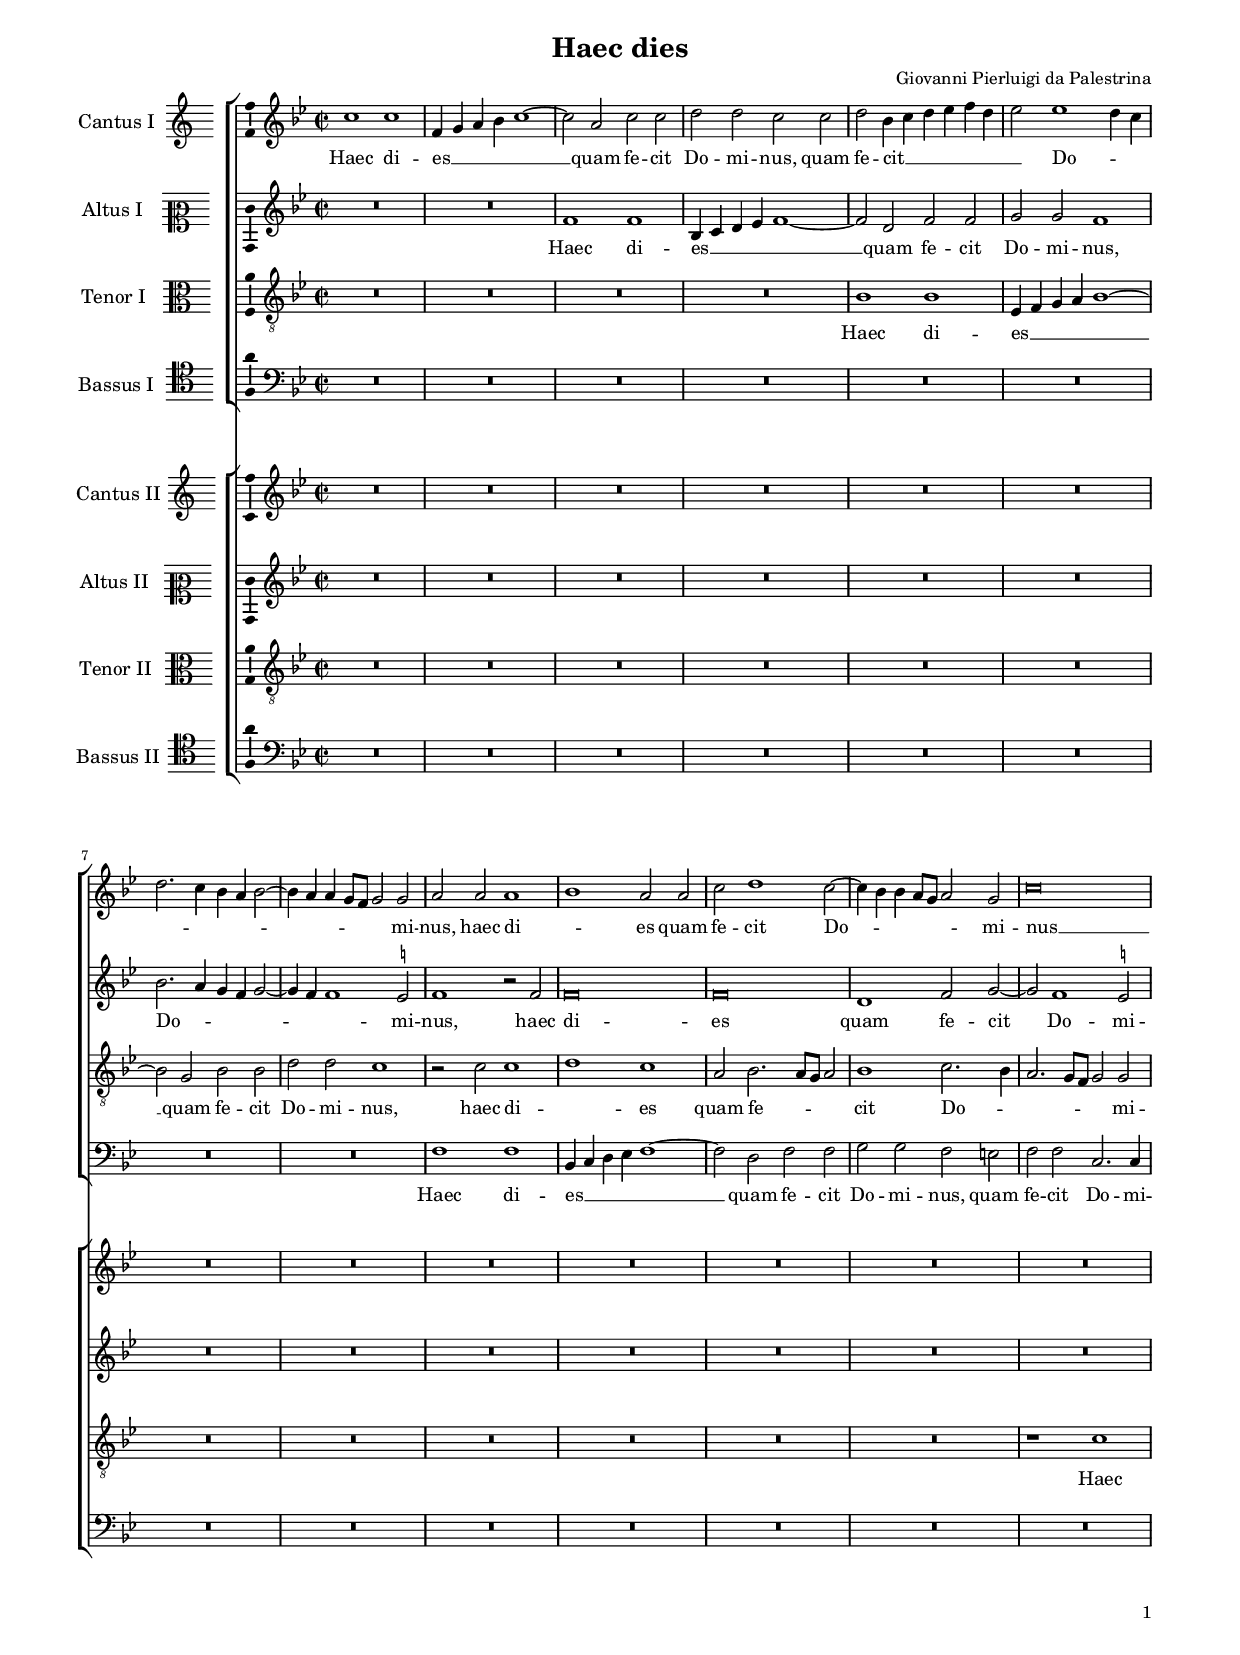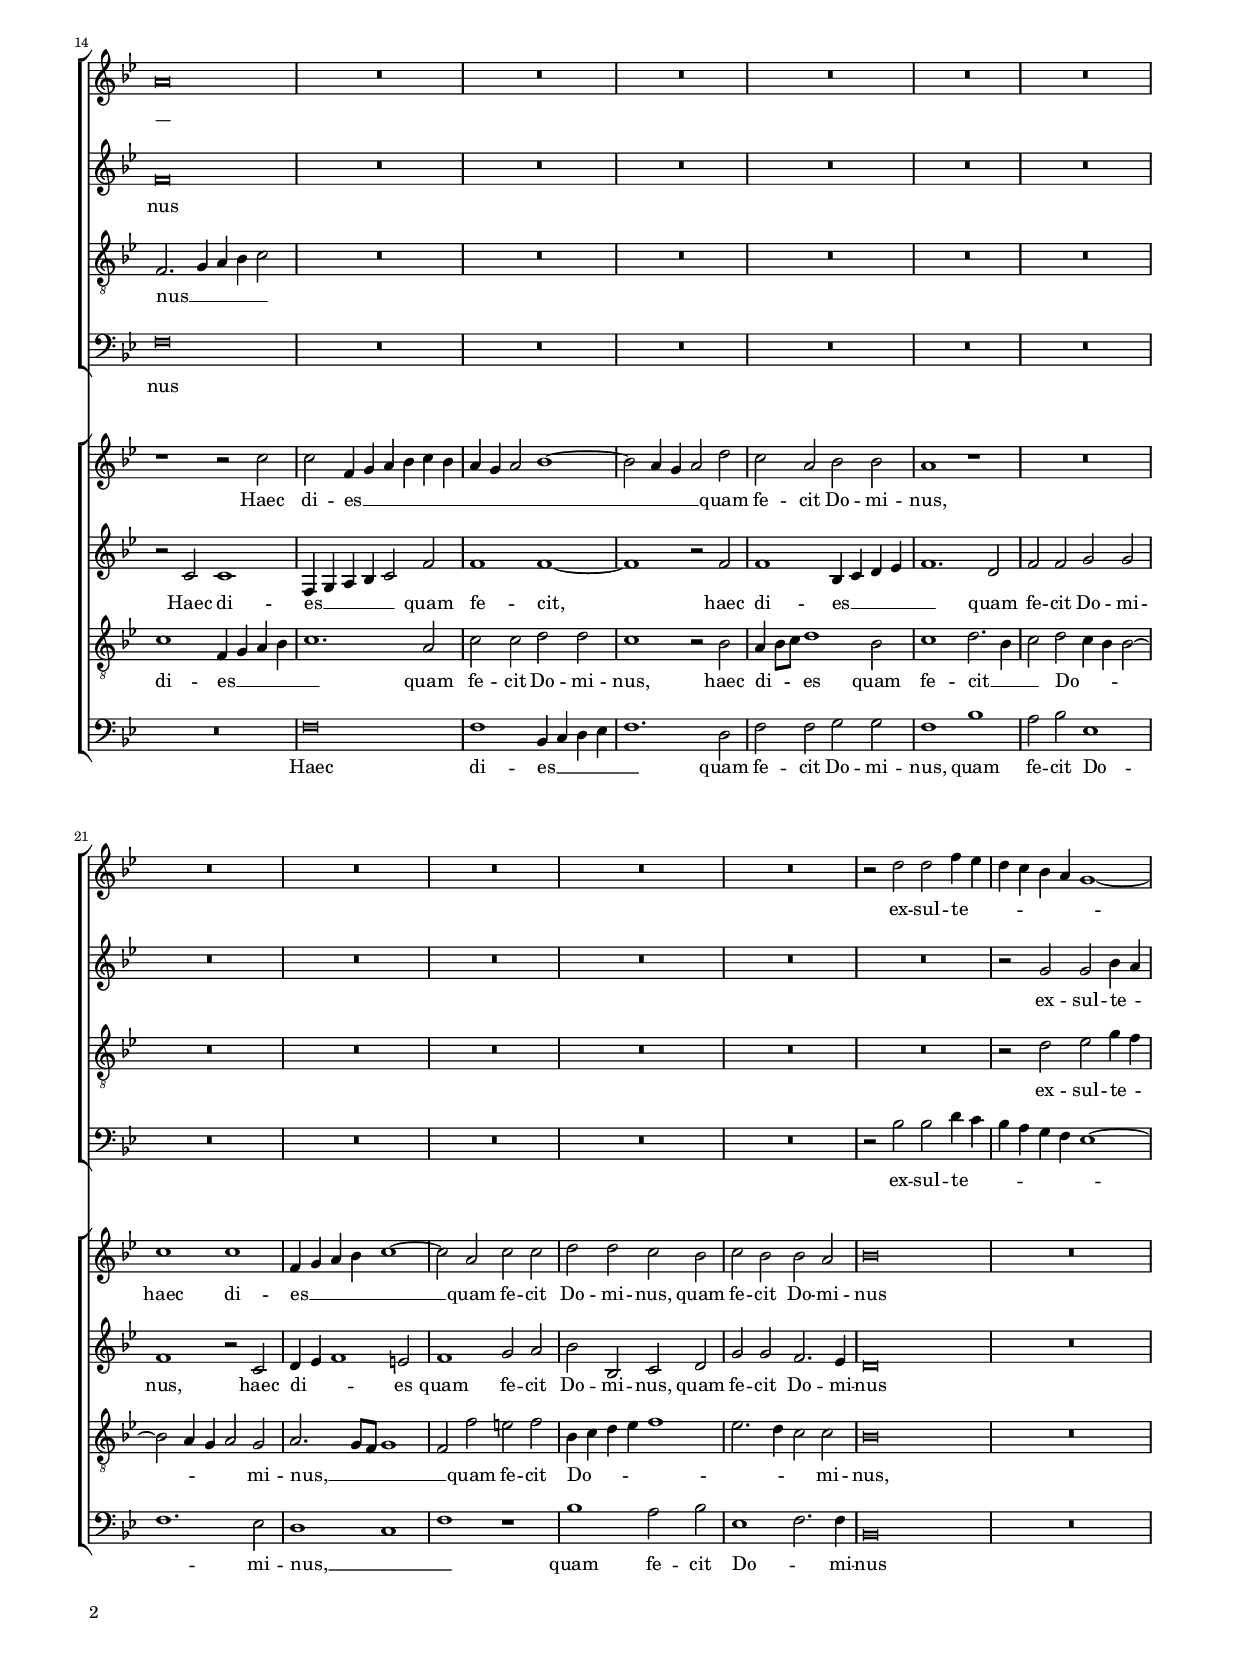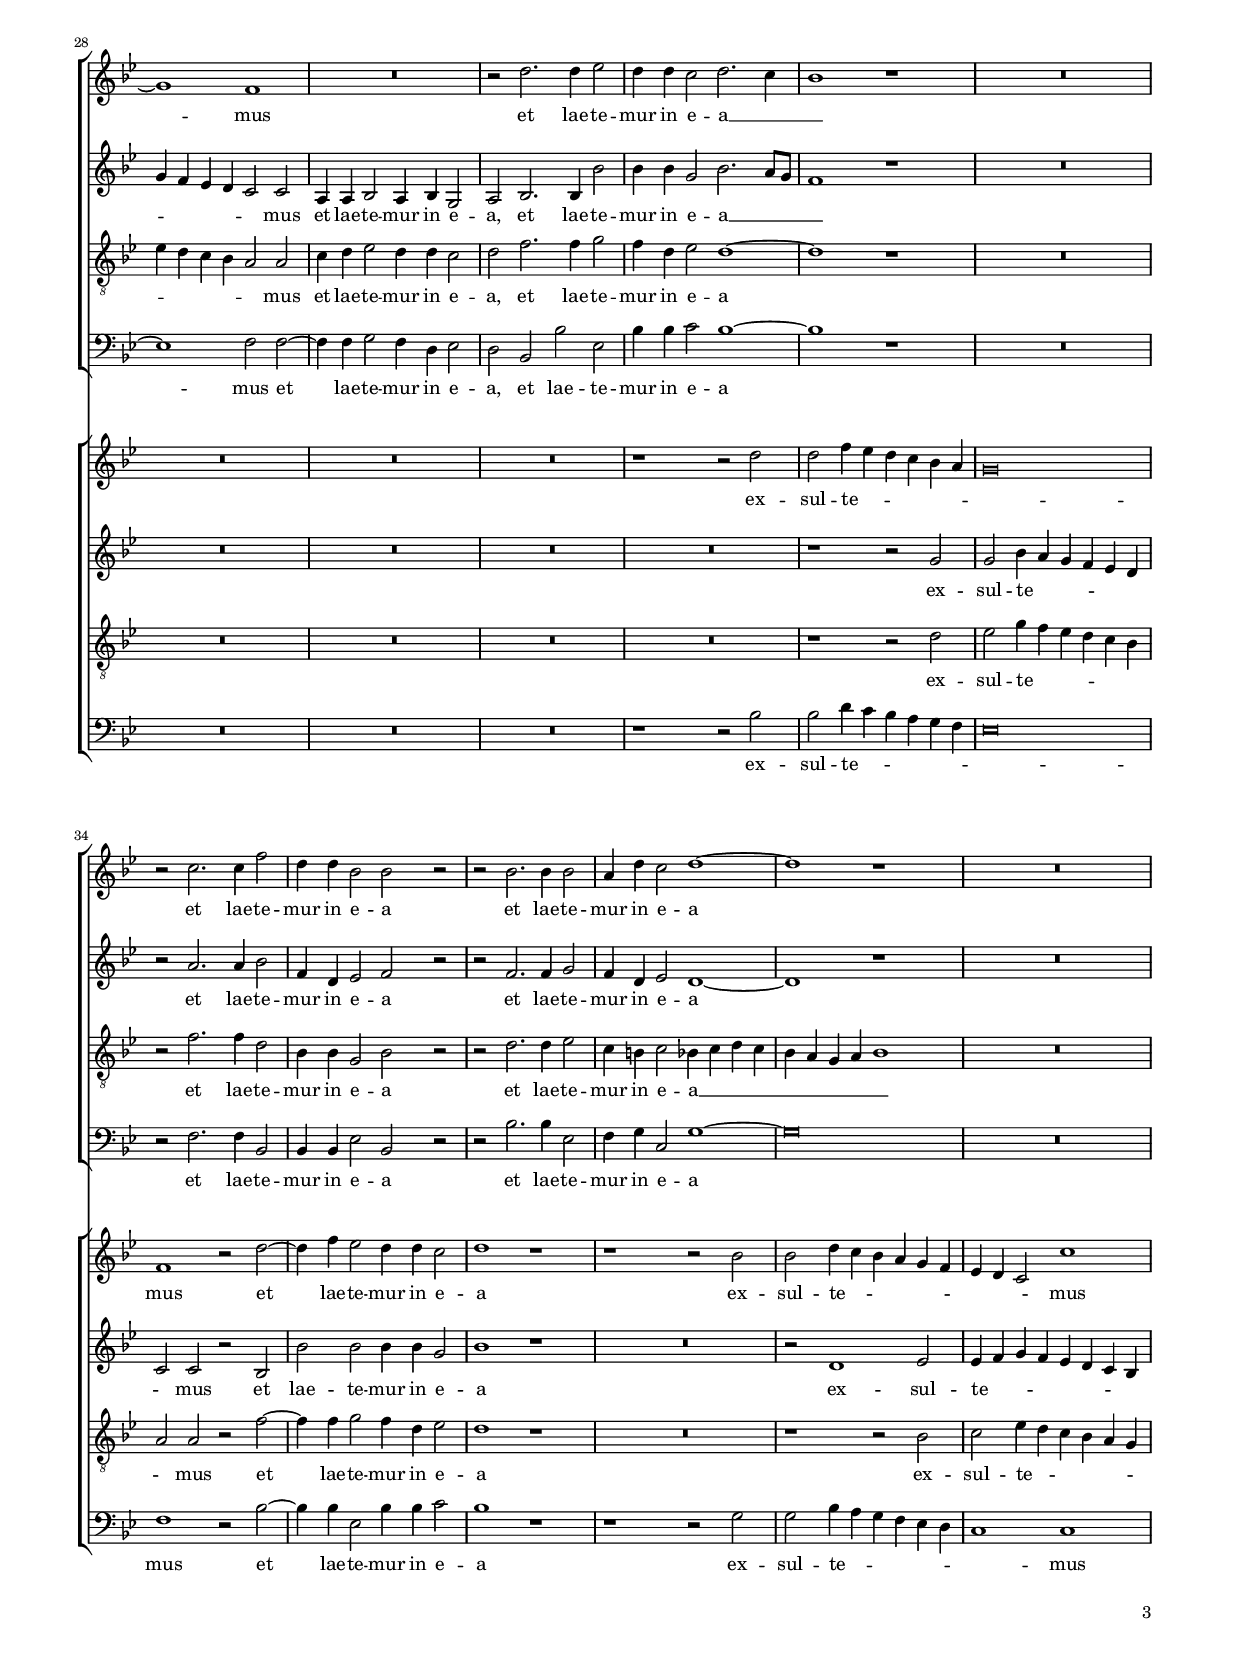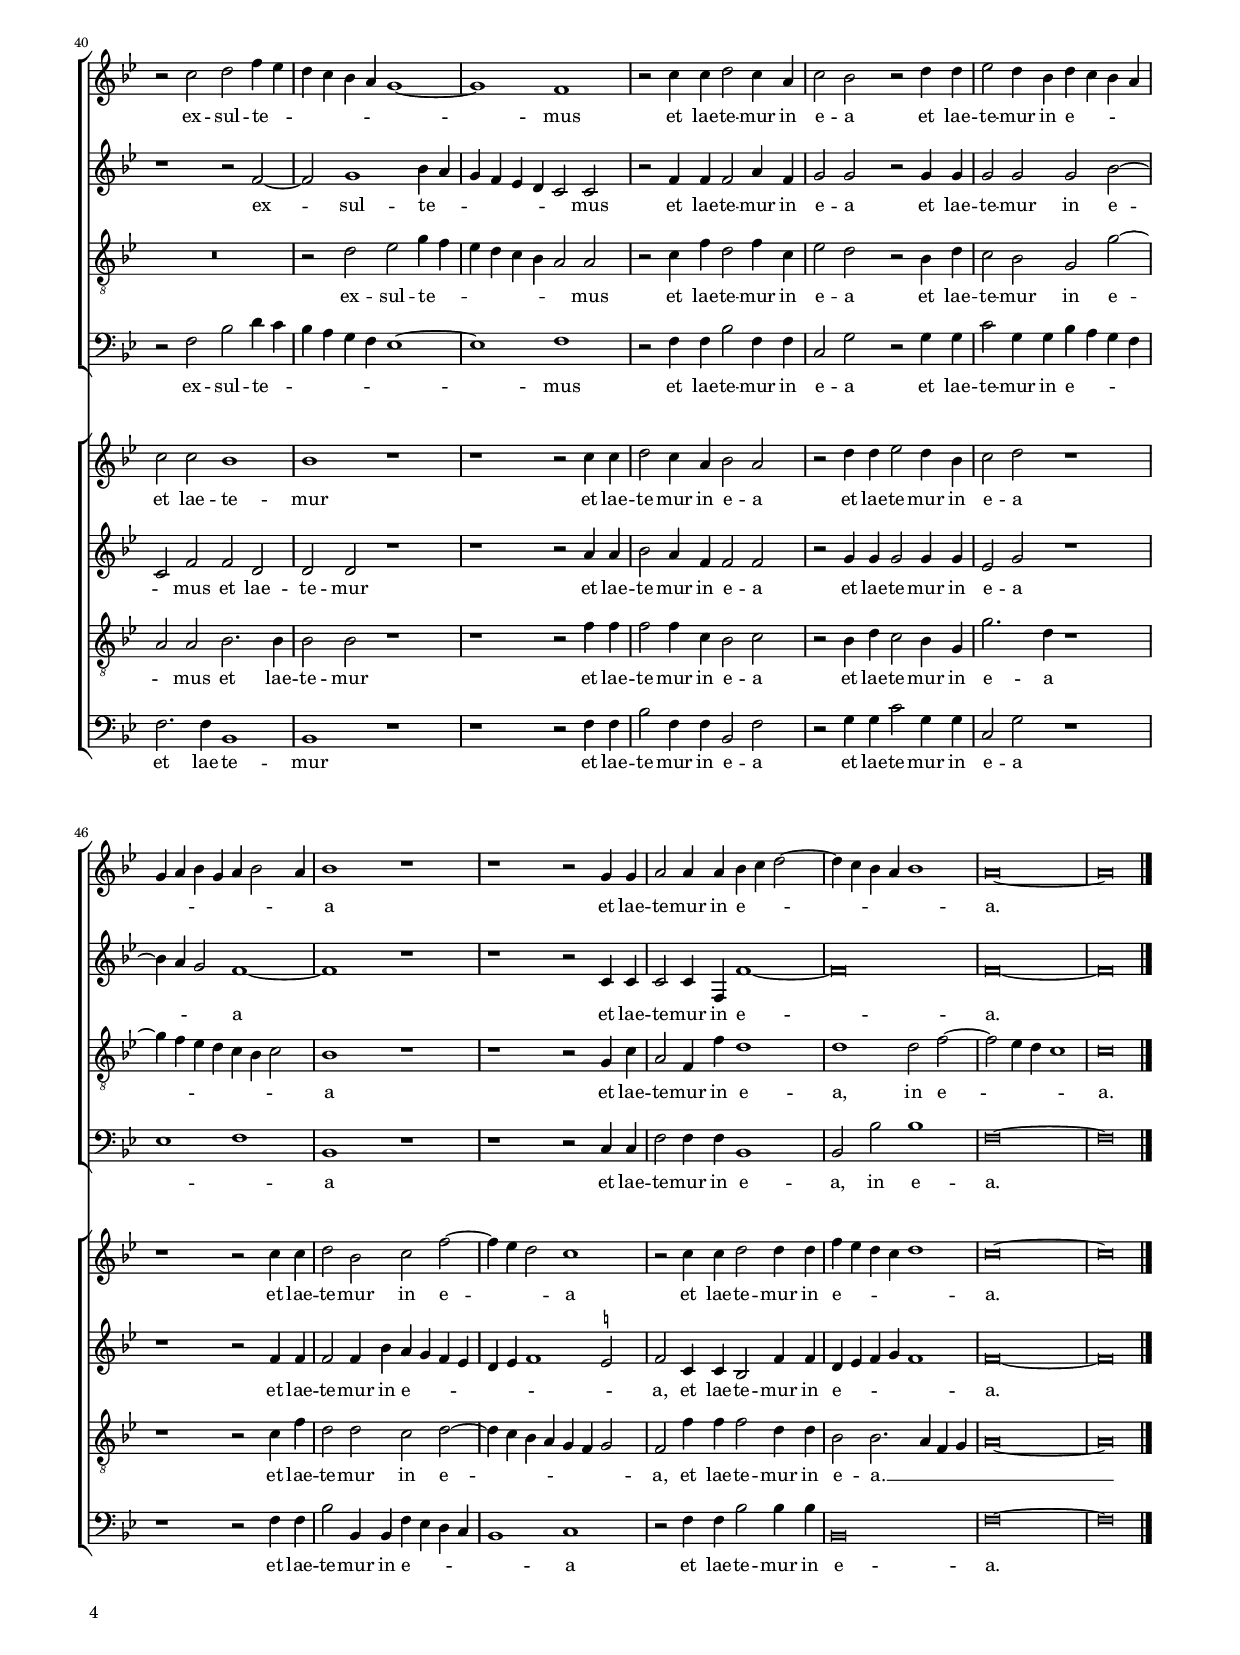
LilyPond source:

\header 
{
	title="Haec dies"
	composer="Giovanni Pierluigi da Palestrina"
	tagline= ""
}

\version "2.24.2"
\include "deutsch.ly"
#(set-global-staff-size 15)
% #(set-default-paper-size "letter")
#(ly:set-option 'point-and-click #f)


\paper
	{
	top-margin = 1.7 \cm
	bottom-margin = 1.1 \cm
	left-margin = 1.5 \cm
	right-margin = 1.5 \cm
	print-page-number = ##f
	ragged-bottom = ##f
	ragged-last-bottom = ##t
	systems-per-page = 2
	page-count = 4
	system-system-spacing = #'((basic-distance . 18) (minimum-distance . 14) (padding . 7) (strechability . 250))
	oddFooterMarkup=\markup   \fill-line { "" \fromproperty #'page:page-number-string }
	evenFooterMarkup=\markup  \fill-line { \fromproperty #'page:page-number-string "" }
	last-bottom-spacing = #'((basic-distance . 12) (minimum-distance . 7) (padding . 4))
	}


global =  
	{
	\key c\major
	\time 2/2 \set Score.measureLength = #(ly:make-moment 2/1)
	\skip 1*2*52 \bar "|."
	}

	ficta = { \once \set suggestAccidentals = ##t }
	
	forget = #(define-music-function (music) (ly:music?) #{
	\accidentalStyle forget
	$music
	\accidentalStyle default
	#})

	
incipitcantusprimus = \markup { \score {
	{
	\set Staff.instrumentName = \markup { \fontsize #1 "Cantus I" }
	\key c \major
	\clef violin
	s4 \bar ""
	}
	\layout  {
	raggedright = ##t
	indent = 1.6 \cm
	line-width = 2.4\cm
	\context { \Staff \remove Time_signature_engraver }
	\override Staff.Clef.Y-extent = #'(0 . 0)
	}} \hspace #1 }
	 
incipitaltusprimus = \markup { \score {
	{
	\set Staff.instrumentName = \markup { \fontsize #1 "Altus I" }
	\key c \major
	\clef mezzosoprano
	s4 \bar ""
	}
	\layout  {
	raggedright = ##t
	indent = 1.6 \cm
	line-width = 2.4\cm
	\context { \Staff \remove Time_signature_engraver }
	\override Staff.Clef.Y-extent = #'(0 . 0)
	}} \hspace #1 }
	 
incipittenorprimus = \markup { \score {
	{
	\set Staff.instrumentName = \markup { \fontsize #1 "Tenor I" }
	\key c \major
	\clef alto
	s4 \bar ""
	}
	\layout  {
	raggedright = ##t
	indent = 1.6 \cm
	line-width = 2.4\cm
	\context { \Staff \remove Time_signature_engraver }
	\override Staff.Clef.Y-extent = #'(0 . 0)
	}} \hspace #1 }


incipitbassusprimus = \markup { \score {
	{
	\set Staff.instrumentName = \markup { \fontsize #1 "Bassus I" }
	\key c \major
	\clef tenor
	s4 \bar ""
	}
	\layout  {
	raggedright = ##t
	indent = 1.6 \cm
	line-width = 2.4\cm
	\context { \Staff \remove Time_signature_engraver }
	\override Staff.Clef.Y-extent = #'(0 . 0)
	}} \hspace #1 }

incipitcantussecundus = \markup { \score {
	{
	\set Staff.instrumentName = \markup { \fontsize #1 "Cantus II" }
	\key c \major
	\clef violin
	s4 \bar ""
	}
	\layout  {
	raggedright = ##t
	indent = 1.6 \cm
	line-width = 2.4\cm
	\context { \Staff \remove Time_signature_engraver }
	\override Staff.Clef.Y-extent = #'(0 . 0)
	}} \hspace #1 }


incipitaltussecundus = \markup { \score {
	{
	\set Staff.instrumentName = \markup { \fontsize #1 "Altus II" }
	\key c \major
	\clef mezzosoprano
	s4 \bar ""
	}
	\layout  {
	raggedright = ##t
	indent = 1.6 \cm
	line-width = 2.4\cm
	\context { \Staff \remove Time_signature_engraver }
	\override Staff.Clef.Y-extent = #'(0 . 0)
	}} \hspace #1 }


incipittenorsecundus = \markup { \score {
	{
	\set Staff.instrumentName = \markup { \fontsize #1 "Tenor II" }
	\key c \major
	\clef alto
	s4 \bar ""
	}
	\layout  {
	raggedright = ##t
	indent = 1.6 \cm
	line-width = 2.4\cm
	\context { \Staff \remove Time_signature_engraver }
	\override Staff.Clef.Y-extent = #'(0 . 0)
	}} \hspace #1 }	


incipitbassussecundus = \markup { \score {
	{
	\set Staff.instrumentName = \markup { \fontsize #1 "Bassus II" }
	\key c \major
	\clef tenor
	s4 \bar ""
	}
	\layout  {
	raggedright = ##t
	indent = 1.6 \cm
	line-width = 2.4\cm
	\context { \Staff \remove Time_signature_engraver }
	\override Staff.Clef.Y-extent = #'(0 . 0)
	}} \hspace #1 }

cantusprimus =  \relative c''
	{
	d1 d
	g,4 a h c d1~
	d2 h d d
	e2 e d d
%5
	e2 c4 d e f g e |
	f2 f1 e4 d
	e2. d4 c h c2~
	c4 h h a8 g a2 a
	h2 h h1
%10
	c1 h2 h |
	d2 e1 d2~
	d4 c c h8 a h2 a
	d\breve
	h\breve
%15
	R\breve |
	R\breve
	R\breve
	R\breve
	R\breve
%20
	R\breve |
	R\breve
	R\breve
	R\breve
	R\breve
%25
	R\breve |
	r2 e e g4 f
	e4 d c h a1~
	a1 g
	R\breve
%30
	r2 e'2. e4 f2 |
	e4 e d2 e2. d4
	c1 r
	R\breve
	r2 d2. d4 g2
%35
	e4 e c2 c r |
	r2 c2. c4 c2
	h4 e d2 e1~
	e1 r
	R\breve
%40
	r2 d e g4 f |
	e4 d c h a1~
	a1 g
	r2 d'4 d e2 d4 h
	d2 c r e4 e
%45
	f2 e4 c e d c h
	a4 h c a h c2 h4
	c1 r
	r1 r2 a4 a
	h2 h4 h c d e2~
%50
	e4 d c h c1 |
	h\breve~
	h\breve |
	}

altusprimus =  \relative c' 
	{
	R\breve
	R\breve
	g'1 g
	c,4 d e f g1~
%5
	g2 e g g |
	a2 a g1
	c2. h4 a g a2~
	a4 g g1 \ficta fis2
	g1 r2 g
%10
	g\breve |
	g\breve
	e1 g2 a~
	a2 g1 \ficta fis2
	g\breve
%15
	R\breve |
	R\breve
	R\breve
	R\breve
	R\breve
%20
	R\breve |
	R\breve
	R\breve
	R\breve
	R\breve
%25
	R\breve |
	R\breve
	r2 a a c4 h
	a4 g f e d2 d
	h4 h c2 h4 c a2
%30
	h2 c2. c4 c'2 |
	c4 c a2 c2. h8 a
	g1 r
	R\breve
	r2 h2. h4 c2
%35
	g4 e f2 g r |
	r2 g2. g4 a2
	g4 e f2 e1~
	e1 r
	R\breve
%40
	r1 r2 g~ |
	g2 a1 c4 h
	a4 g f e d2 d
	r2 g4 g g2 h4 g
	a2 a r a4 a
%45
	a2 a a c~ |
	c4 h a2 g1~
	g1 r
	r1 r2 d4 d
	d2 d4 g, g'1~
%50
	g\breve |
	g\breve~
	g\breve |
	}

tenorprimus =  \relative c' 
	{
	R\breve
	R\breve
	R\breve
	R\breve
%5
	c1 c |
	f,4 g a h c1~
	c2 a c c
	e2 e d1
	r2 d d1
%10
	e1 d |
	h2 c2. h8 a h2
	c1 d2. c4
	h2. a8 g a2 a
	g2. a4 h c d2
%15
	R\breve |
	R\breve
	R\breve
	R\breve
	R\breve
%20
	R\breve |
	R\breve
	R\breve
	R\breve
	R\breve
%25
	R\breve |
	R\breve
	r2 e f a4 g
	f4 e d c h2 h
	d4 e f2 e4 e d2
%30
	e2 g2. g4 a2 |
	g4 e f2 e1~
	e1 r
	R\breve
	r2 g2. g4 e2
%35
	c4 c a2 c r |
	r2 e2. e4 f2
	d4 cis d2 c4 d e d
	c4 h a h c1
	R\breve
%40
	R\breve |
	r2 e f a4 g
	f4 e d c h2 h
	r2 d4 g e2 g4 d
	f2 e r c4 e
%45
	d2 c a a'~ |
	a4 g f e d c d2
	c1 r
	r1 r2 a4 d
	h2 g4 g' e1
%50
	e1 e2 g~ |
	g2 f4 e d1
	d\breve |
	}

bassusprimus  =  \relative c 
	{
	R\breve
	R\breve
	R\breve
	R\breve
%5
	R\breve |
	R\breve
	R\breve
	R\breve
	g'1 g
%10
	c,4 d e f g1~ |
	g2 e g g
	a2 a g fis
	g2 g d2. d4
	g\breve
%15
	R\breve |
	R\breve
	R\breve
	R\breve
	R\breve
%20
	R\breve |
	R\breve
	R\breve
	R\breve
	R\breve
%25
	R\breve |
	r2 c c e4 d
	c4 h a g f1~
	f1 g2 g~
	g4 g a2 g4 e f2
%30
	e2 c c' f, |
	c'4 c d2 c1~
	c1 r
	R\breve
	r2 g2. g4 c,2
%35
	c4 c f2 c r |
	r2 c'2. c4 f,2
	g4 a d,2 a'1~
	a\breve
	R\breve
%40
	r2 g c e4 d |
	c4 h a g f1~
	f1 g
	r2 g4 g c2 g4 g
	d2 a' r a4 a
%45
	d2 a4 a c h a g
	f1 g
	c,1 r
	r1 r2 d4 d
	g2 g4 g c,1
%50
	c2 c' c1
	g\breve~
	g\breve |
	}

cantussecundus =  \relative c''
	{
	R\breve
	R\breve
	R\breve
	R\breve
%5
	R\breve |
	R\breve
	R\breve
	R\breve
	R\breve
%10
	R\breve |
	R\breve
	R\breve
	R\breve
	r1 r2 d
%15
	d2 g,4 a h c d c |
	h4 a h2 c1~
	c2 h4 a h2 e
	d2 h c c 
	h1 r
%20
	R\breve |
	d1 d
	g,4 a h c d1~
	d2 h d d
	e2 e d c
%25
	d2 c c h |
	c\breve
	R\breve
	R\breve
	R\breve
%30
	R\breve |
	r1 r2 e
	e2 g4 f e d c h
	a\breve
	g1 r2 e'~
%35
	e4 g f2 e4 e d2 |
	e1 r
	r1 r2 c
	c2 e4 d c h a g
	f4 e d2 d'1
%40
	d2 d c1 |
	c1 r
	r1 r2 d4 d
	e2 d4 h c2 h
	r2 e4 e f2 e4 c
%45
	d2 e r1 |
	r1 r2 d4 d
	e2 c d g~
	g4 f e2 d1
	r2 d4 d e2 e4 e
%50
	g4 f e d e1 |
	d\breve~
	d\breve |
	}

altussecundus =  \relative c'
	{
	R\breve
	R\breve
	R\breve
	R\breve
%5
	R\breve |
	R\breve
	R\breve
	R\breve
	R\breve
%10
	R\breve |
	R\breve
	R\breve
	R\breve
	r2 d d1
%15
	g,4 a h c d2 g |
	g1 g~
	g1 r2 g
	g1 c,4 d e f
	g1. e2
%20
	g2 g a a |
	g1 r2 d
	e4 f g1 fis2
	g1 a2 h
	c2 c, d e
%25
	a2 a g2. f4 |
	e\breve
	R\breve
	R\breve
	R\breve
%30
	R\breve |
	R\breve
	r1 r2 a
	a2 c4 h a g f e
	d2 d r c
%35
	c'2 c c4 c a2 |
	c1 r
	R\breve
	r2 e,1 f2
	f4 g a g f e d c
%40
	d2 g g e |
	e2 e r1
	r1 r2 h'4 h
	c2 h4 g g2 g
	r2 a4 a a2 a4 a
%45
	f2 a r1 |
	r1 r2 g4 g
	g2 g4 c h4 a g f
	e4 f g1 \ficta fis2
	g2 d4 d c2 g'4 g
%50
	e4 f g a g1 |
	g\breve~
	g\breve |
	}

tenorsecundus =  \relative c'
	{
	R\breve
	R\breve
	R\breve
	R\breve
%5
	R\breve |
	R\breve
	R\breve
	R\breve
	R\breve
%10
	R\breve |
	R\breve
	R\breve
	r1 d
	d1 g,4 a h c
%15
	d1. h2 |
	d2 d e e
	d1 r2 c
	h4 c8 d e1 c2
	d1 e2. c4
%20
	d2 e d4 c c2~ |
	c2 h4 a h2 a
	h2. a8 g a1
	g2 g' fis g
	c,4 d e f g1
%25
	f2. e4 d2 d |
	c\breve
	R\breve
	R\breve
	R\breve
%30
	R\breve |
	R\breve
	r1 r2 e
	f2 a4 g f e d c
	h2 h r g'~
%35
	g4 g a2 g4 e f2 |
	e1 r
	R\breve
	r1 r2 c
	d2 f4 e d c h a
%40
	h2 h c2. c4 |
	c2 c r1
	r1 r2 g'4 g
	g2 g4 d c2 d
	r2 c4 e d2 c4 a
%45
	a'2. e4 r1 |
	r1 r2 d4 g
	e2 e d e~
	e4 d c h a g a2
	g2 g'4 g g2 e4 e
%50
	c2 c2. h4 g a |
	h\breve~
	h\breve |
	}

bassussecundus =  \relative c
	{
	R\breve
	R\breve
	R\breve
	R\breve
%5
	R\breve |
	R\breve
	R\breve
	R\breve
	R\breve
%10
	R\breve |
	R\breve
	R\breve
	R\breve
	R\breve
%15
	g'\breve |
	g1 c,4 d e f
	g1. e2
	g2 g a a
	g1 c
%20
	h2 c f,1 |
	g1. f2
	e1 d
	g1 r
	c1 h2 c
%25
	f,1 g2. g4 |
	c,\breve
	R\breve
	R\breve
	R\breve
%30
	R\breve |
	r1 r2 c'
	c2 e4 d c h a g
	f\breve
	g1 r2 c~ |
%35
	c4 c f,2 c'4 c d2 |	
	c1 r
	r1 r2 a
	a2 c4 h a g f e
	d1 d
%40
	g2. g4 c,1 |
	c1 r
	r1 r2 g'4 g
	c2 g4 g c,2 g'
	r2 a4 a d2 a4 a
%45
	d,2 a' r1 |
	r1 r2 g4 g
	c2 c,4 c g'4 f e d
	c1 d
	r2 g4 g c2 c4 c
%50
	c,\breve |
	g'\breve~
	g\breve |
	}


lyricscantusprimus = \lyricmode {
	Haec di -- es __ _ _ _ _ quam fe -- cit Do -- mi -- nus,
	quam fe -- cit __ _ _ _ _ _ _ Do -- _ _ _ _ _ _ _ _ _ _ _ _ mi -- nus,
	haec di -- _ es quam fe -- cit Do -- _ _ _ _ _ mi -- nus __ _
	ex -- sul -- te -- _ _ _ _ _ _ mus
	et lae -- te -- mur in e -- a __ _ _
	et lae -- te -- mur in e -- a
	et lae -- te -- mur in e -- a
	ex -- sul -- te -- _ _ _ _ _ _ mus
	et lae -- te -- mur in e -- a
	et lae -- te -- mur in e -- _ _ _ _ _ _ _ _ _ _ a
	et lae -- te -- mur in e -- _ _ _ _ _ _ a.
	}


lyricsaltusprimus = \lyricmode {
	Haec di -- es __ _ _ _ _ quam fe -- cit Do -- mi -- nus,
	Do -- _ _ _ _ _ _ mi -- nus,
	haec di -- es quam fe -- cit Do -- mi -- nus
	ex -- sul -- te -- _ _ _ _ _ _ mus
	et lae -- te -- mur in e -- a,
	et lae -- te -- mur in e -- a __ _ _ _
	et lae -- te -- mur in e -- a
	et lae -- te -- mur in e -- a
	ex -- sul -- te -- _ _ _ _ _ _ mus
	et lae -- te -- mur in e -- a
	et lae -- te -- mur in e -- _ _ a
	et lae -- te -- mur in e -- a.
	}


lyricstenorprimus = \lyricmode {
	Haec di -- es __ _ _ _ _ quam fe -- cit Do -- mi -- nus,
	haec di -- _ es quam fe -- _ _ _ cit Do -- _ _ _ _ _ mi -- nus __ _ _ _ _
	ex -- sul -- te -- _ _ _ _ _ _ mus
	et lae -- te -- mur in e -- a,
	et lae -- te -- mur in e -- a
	et lae -- te -- mur in e -- a
	et lae -- te -- mur in e -- a __ _ _ _ _ _ _ _ _
	ex -- sul -- te -- _ _ _ _ _ _ mus
	et lae -- te -- mur in e -- a
	et lae -- te -- mur in e -- _ _ _ _ _ _ a
	et lae -- te -- mur in e -- a,
	in e -- _ _ _ a.
	}


lyricsbassusprimus = \lyricmode {
	Haec di -- es __ _ _ _ _ quam fe -- cit Do -- mi -- nus,
	quam fe -- cit Do -- mi -- nus
	ex -- sul -- te -- _ _ _ _ _ _ mus
	et lae -- te -- mur in e -- a,
	et lae -- te -- mur in e -- a
	et lae -- te -- mur in e -- a
	et lae -- te -- mur in e -- a
	ex -- sul -- te -- _ _ _ _ _ _ mus
	et lae -- te -- mur in e -- a
	et lae -- te -- mur in e -- _ _ _ _ _ a
	et lae -- te -- mur in e -- a,
	in e -- a.
	}


lyricscantussecundus = \lyricmode {
	Haec di -- es __ _ _ _ _ _ _ _ _ _ _ _ _ quam fe -- cit Do -- mi -- nus,
	haec di -- es __ _ _ _ _ quam fe -- cit Do -- mi -- nus,
	quam fe -- cit Do -- mi -- nus
	ex -- sul -- te -- _ _ _ _ _ _ mus
	et lae -- te -- mur in e -- a
	ex -- sul -- te -- _ _ _ _ _ _ _ _ mus
	et lae -- te -- mur
	et lae -- te -- mur in e -- a
	et lae -- te -- mur in e -- a
	et lae -- te -- mur in e -- _ _ a
	et lae -- te -- mur in e -- _ _ _ _ a.
	}


lyricsaltussecundus = \lyricmode {
	Haec di -- es __ _ _ _ _ quam fe -- cit,
	haec di -- es __ _ _ _ _ quam fe -- cit Do -- mi -- nus,
	haec di -- _ _ es quam fe -- cit Do -- mi -- nus,
	quam fe -- cit Do -- mi -- nus
	ex -- sul -- te -- _ _ _ _ _ _ mus
	et lae -- te -- mur in e -- a
	ex -- sul -- te -- _ _ _ _ _ _ _ _ mus
	et lae -- te -- mur
	et lae -- te -- mur in e -- a
	et lae -- te -- mur in e -- a
	et lae -- te -- mur in e -- _ _ _ _ _ _ _ a,
	et lae -- te -- mur in e -- _ _ _ _ a.
	}
	

lyricstenorsecundus = \lyricmode {
	Haec di -- es __ _ _ _ _ quam fe -- cit Do -- mi -- nus,
	haec di -- _ _ es quam fe -- cit __ _ _ Do -- _ _ _ _ _ _ mi -- nus, __ _ _ _ _
	quam fe -- cit Do -- _ _ _ _ _ _ _ mi -- nus,
	ex -- sul -- te -- _ _ _ _ _ _ mus
	et lae -- te -- mur in e -- a
	ex -- sul -- te -- _ _ _ _ _ _ mus
	et lae -- te -- mur
	et lae -- te -- mur in e -- a
	et lae -- te -- mur in e -- a
	et lae -- te -- mur in e -- _ _ _ _ _ _ a,
	et lae -- te -- mur in e -- a. __ _ _ _ _ 
	}


lyricsbassussecundus = \lyricmode {
	Haec di -- es __ _ _ _ _ quam fe -- cit Do -- mi -- nus,
	quam fe -- cit Do -- _ mi -- nus, __ _ _
	quam fe -- cit Do -- _ mi -- nus
	ex -- sul -- te -- _ _ _ _ _ _ mus
	et lae -- te -- mur in e -- a
	ex -- sul -- te -- _ _ _ _ _ _ mus
	et lae -- te -- mur
	et lae -- te -- mur in e -- a
	et lae -- te -- mur in e -- a
	et lae -- te -- mur in e -- _ _ _ _ a
	et lae -- te -- mur in e -- a.
	}


\score
{	\transpose c b, {
	
<<
	\new ChoirStaff \with { \override StaffGrouper.staffgroup-staff-spacing.basic-distance = #15 
				\override StaffGrouper.staff-staff-spacing.basic-distance = #12 }
	<<
	
	\new Staff << \global
	\new Voice="v1" {
		\set Staff.instrumentName=\incipitcantusprimus
		\set Staff.midiInstrument = "reed organ"
		\clef violin
		\cantusprimus }
	\new Lyrics \lyricsto "v1" {\lyricscantusprimus }
	>>
	
	\new Staff << \global
	\new Voice="v2" {
		\set Staff.instrumentName=\incipitaltusprimus
		\set Staff.midiInstrument = "reed organ"
		\clef violin 
		\altusprimus }
	\new Lyrics \lyricsto "v2" {\lyricsaltusprimus }
	>>
	
	\new Staff << \global
	\new Voice="v3" {
		\set Staff.instrumentName=\incipittenorprimus
		\set Staff.midiInstrument = "reed organ"
		\clef "G_8"
		\tenorprimus }
	\new Lyrics \lyricsto "v3" {\lyricstenorprimus }
	>>
	
	\new Staff << \global
	\new Voice="v4" {
		\set Staff.instrumentName=\incipitbassusprimus
		\set Staff.midiInstrument = "reed organ"
		\clef bass 
		\bassusprimus }
	\new Lyrics \lyricsto "v4" {\lyricsbassusprimus}
	>>
	>>
	
	\new ChoirStaff \with { \override StaffGrouper.staff-staff-spacing.basic-distance = #12 }
	<<
	
	\new Staff << \global
	\new Voice="v5" {
		\set Staff.instrumentName=\incipitcantussecundus
		\set Staff.midiInstrument = "reed organ"
		\clef violin
		\cantussecundus }
	\new Lyrics \lyricsto "v5" {\lyricscantussecundus }
	>>
	
	\new Staff << \global
	\new Voice="v6" {
		\set Staff.instrumentName=\incipitaltussecundus
		\set Staff.midiInstrument = "reed organ"
		\clef violin 
		\altussecundus }
	\new Lyrics \lyricsto "v6" {\lyricsaltussecundus }
	>>
	
	\new Staff << \global
	\new Voice="v7" {
		\set Staff.instrumentName=\incipittenorsecundus
		\set Staff.midiInstrument = "reed organ"
		\clef "G_8"
		\tenorsecundus }
	\new Lyrics \lyricsto "v7" {\lyricstenorsecundus }
	>>
	
	\new Staff << \global
	\new Voice="v8" {
		\set Staff.instrumentName=\incipitbassussecundus
		\set Staff.midiInstrument = "reed organ"
		\clef bass 
		\bassussecundus }
	\new Lyrics \lyricsto "v8" {\lyricsbassussecundus}
	>>
	>>
>>
	} % transpose

\layout
	{
	indent = 2.5 \cm
%	\context { \Lyrics \override VerticalAxisGroup.nonstaff-relatedstaff-spacing.padding = #2 }
%	\context { \Lyrics \override LyricText.font-size = #1 }
	\context { \Score \override BarNumber.padding = #2 }
	\context { \Voice \override NoteHead.style = #'baroque }
	\context { \Staff \consists Ambitus_engraver }
	\context { \Staff \override TimeSignature.break-visibility = #end-of-line-invisible }
	}

\midi
	{
	 \tempo 2 = 85
	}
	 
}

% EOF
